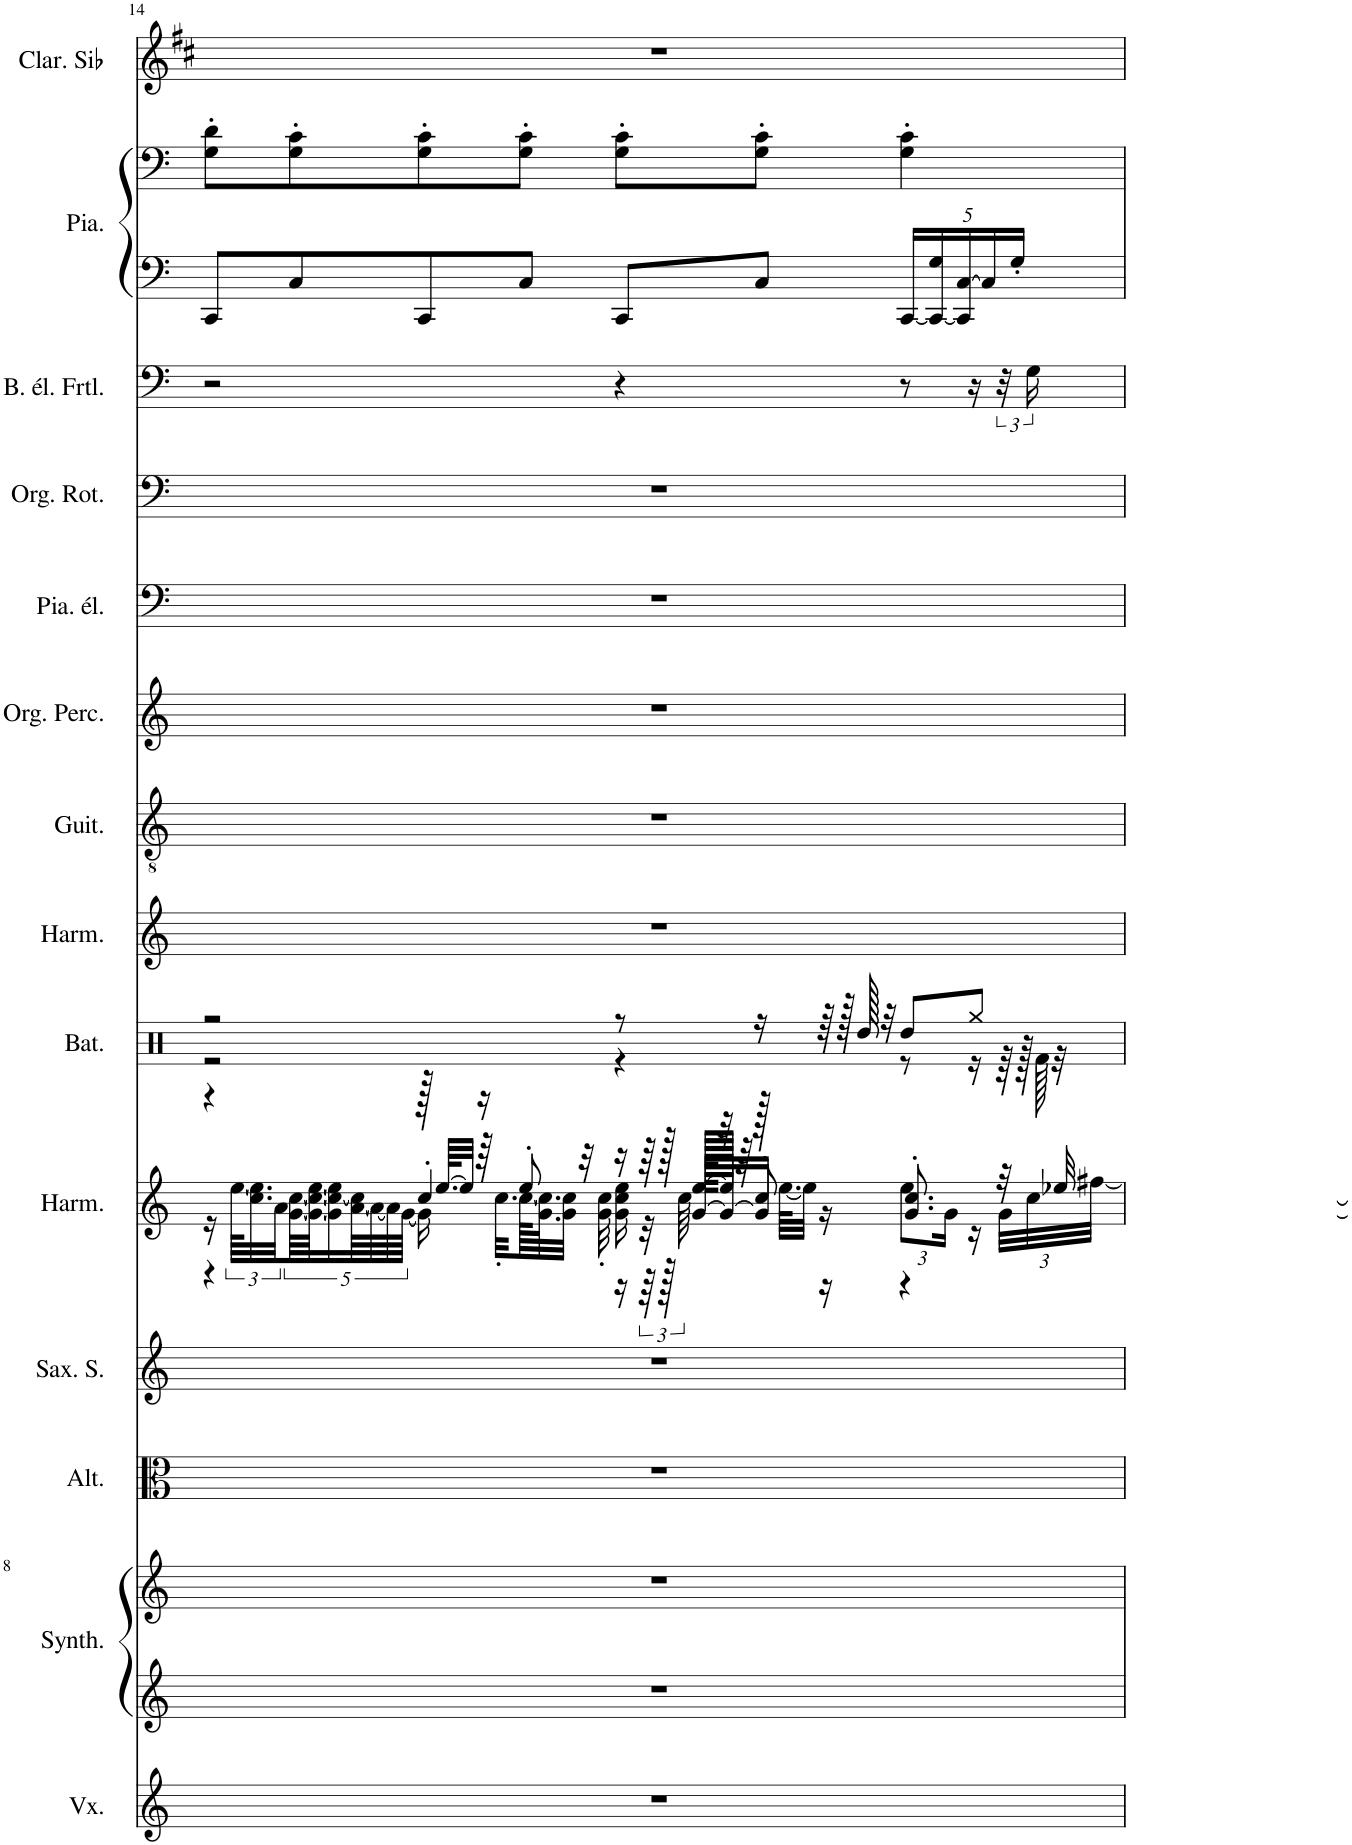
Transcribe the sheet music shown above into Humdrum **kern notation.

**kern	**kern	**kern	**kern	**kern	**kern	**kern	**kern	**kern	**kern	**kern	**kern	**kern	**kern	**kern	**kern
*part14	*part13	*part13	*part12	*part11	*part10	*part9	*part8	*part7	*part6	*part5	*part4	*part3	*part2	*part2	*part1
*staff16	*staff15	*staff14	*staff13	*staff12	*staff11	*staff10	*staff9	*staff8	*staff7	*staff6	*staff5	*staff4	*staff3	*staff2	*staff1
*I"Voix	*I"Synthétiseur d'instruments à cordes	*	*I"Altos	*I"Saxophone Soprano	*I"Harmonica	*I"Batterie	*I"Harmonica	*I"Guitare classique	*I"Orgue percussif	*I"Piano électrique	*I"Orgue rotatif	*I"Basse électrique fretless	*I"Piano	*	*I"Clarinette en Sib
*I'Vx.	*I'Synth.	*	*I'Alt.	*I'Sax. S.	*I'Harm.	*I'Bat.	*I'Harm.	*I'Guit.	*I'Org. Perc.	*I'Pia. él.	*I'Org. Rot.	*I'B. él. Frtl.	*I'Pia.	*	*I'Clar. Sib
!!LO:PB:g=z
*clefG2	*clefG2	*clefG2	*clefC3	*clefG2	*clefG2	*clefX	*clefG2	*clefGv2	*clefG2	*clefF4	*clefF4	*clefF4	*clefF4	*clefF4	*clefG2
*	*	*	*	*Trd1c2	*	*	*	*	*	*	*	*Trd7c12	*	*	*Trd1c2
*k[]	*k[]	*k[]	*k[]	*k[]	*k[]	*k[]	*k[]	*k[]	*k[]	*k[]	*k[]	*k[]	*k[]	*k[]	*k[f#c#]
*M4/4	*M4/4	*M4/4	*M4/4	*M4/4	*M4/4	*M4/4	*M4/4	*M4/4	*M4/4	*M4/4	*M4/4	*M4/4	*M4/4	*M4/4	*M4/4
=14	=14	=14	=14	=14	=14	=14	=14	=14	=14	=14	=14	=14	=14	=14	=14
*	*	*	*	*	*^	*^	*	*	*	*	*	*	*	*	*
*	*	*	*	*	*	*^	*	*	*	*	*	*	*	*	*	*	*
1r	1r	1r	1r	1r	4r	16r	4r	2r	2r	1r	1r	1r	1r	1r	2r	8CC/L	8G\' 8d\'L	1r
.	.	.	.	.	.	[96ee\KLLL	.	.	.	.	.	.	.	.	.	.	.	.
.	.	.	.	.	.	48.cc\ 48.ee\]	.	.	.	.	.	.	.	.	.	.	.	.
.	.	.	.	.	.	48a\	.	.	.	.	.	.	.	.	.	.	.	.
.	.	.	.	.	.	[80g\ [80cc\L	.	.	.	.	.	.	.	.	.	8C/	8G\' 8c\'	.
.	.	.	.	.	.	80g\_ 80cc\_ [80ee\JJ	.	.	.	.	.	.	.	.	.	.	.	.
.	.	.	.	.	.	20g\] 20cc\_ 20ee\]	.	.	.	.	.	.	.	.	.	.	.	.
.	.	.	.	.	.	[80a\ 80cc\]LL	.	.	.	.	.	.	.	.	.	.	.	.
.	.	.	.	.	.	80a\_	.	.	.	.	.	.	.	.	.	.	.	.
.	.	.	.	.	.	80a\]	.	.	.	.	.	.	.	.	.	.	.	.
.	.	.	.	.	.	[80g\JJJJ	.	.	.	.	.	.	.	.	.	.	.	.
.	.	.	.	.	128r	16g\]	4cc'/	.	.	.	.	.	.	.	.	8CC/	8G\' 8c\'	.
.	.	.	.	.	[64.ee/KLLL	.	.	.	.	.	.	.	.	.	.	.	.	.
.	.	.	.	.	32ee/JJJ]	.	.	.	.	.	.	.	.	.	.	.	.	.
.	.	.	.	.	16r	64r	.	.	.	.	.	.	.	.	.	.	.	.
.	.	.	.	.	.	32.cc'\LLL	.	.	.	.	.	.	.	.	.	.	.	.
.	.	.	.	.	8ee'/	[128cc\KL	.	.	.	.	.	.	.	.	.	8C/J	8G\' 8c\'J	.
.	.	.	.	.	.	[64.g\ 64.cc\_J	.	.	.	.	.	.	.	.	.	.	.	.
.	.	.	.	.	.	32g\] 32cc\]JJJ	.	.	.	.	.	.	.	.	.	.	.	.
.	.	.	.	.	.	32r	.	.	.	.	.	.	.	.	.	.	.	.
.	.	.	.	.	.	32g\' 32cc\'	.	.	.	.	.	.	.	.	.	.	.	.
.	.	.	.	.	16r	16g\ 16cc\ 16ee\	16r	8r	4r	.	.	.	.	.	4r	8CC/L	8G\' 8c\'L	.
.	.	.	.	.	64r	48r	64r	.	.	.	.	.	.	.	.	.	.	.
.	.	.	.	.	128r	.	128r	.	.	.	.	.	.	.	.	.	.	.
.	.	.	.	.	.	96cc\	.	.	.	.	.	.	.	.	.	.	.	.
.	.	.	.	.	[128ee/KLLLL	.	[128g/KKLLL	.	.	.	.	.	.	.	.	.	.	.
.	.	.	.	.	64ee/JJJJ]	32r	32g/J_	.	.	.	.	.	.	.	.	.	.	.
.	.	.	.	.	64r	.	.	.	.	.	.	.	.	.	.	.	.	.
.	.	.	.	.	8cc'/	128r	16g/JJ]	16r	.	.	.	.	.	.	.	8C/J	8G\' 8c\'J	.
.	.	.	.	.	.	[64.ee\KLLL	.	.	.	.	.	.	.	.	.	.	.	.
.	.	.	.	.	.	32ee\JJJ]	.	.	.	.	.	.	.	.	.	.	.	.
.	.	.	.	.	.	16r	16r	64r	.	.	.	.	.	.	.	.	.	.
.	.	.	.	.	.	.	.	128r	.	.	.	.	.	.	.	.	.	.
.	.	.	.	.	.	.	.	128Rdd/	.	.	.	.	.	.	.	.	.	.
.	.	.	.	.	.	.	.	32r	.	.	.	.	.	.	.	.	.	.
*	*	*	*	*	*	*Xbrackettup	*	*	*	*	*	*	*	*	*	*Xbrackettup	*	*
.	.	.	.	.	8.g/' 8.cc/'	12ee\L	4r	8Rdd/L	8r	.	.	.	.	.	8r	[20CC/LL	4G\' 4c\'	.
.	.	.	.	.	.	.	.	.	.	.	.	.	.	.	.	20CC/_ 20G/	.	.
.	.	.	.	.	.	24g\Jk	.	.	.	.	.	.	.	.	.	.	.	.
.	.	.	.	.	.	.	.	.	.	.	.	.	.	.	.	20CC/] [20C/	.	.
.	.	.	.	.	.	16r	.	8Rgg/J	16r	.	.	.	.	.	16r	.	.	.
.	.	.	.	.	.	.	.	.	.	.	.	.	.	.	.	20C/]	.	.
.	.	.	.	.	32r	48g\LLL	.	.	64r	.	.	.	.	.	48r	.	.	.
.	.	.	.	.	.	.	.	.	.	.	.	.	.	.	.	20G'/JJ	.	.
.	.	.	.	.	.	.	.	.	128r	.	.	.	.	.	.	.	.	.
.	.	.	.	.	.	48cc\	.	.	.	.	.	.	.	.	24G\	.	.	.
.	.	.	.	.	.	.	.	.	128Rf\	.	.	.	.	.	.	.	.	.
.	.	.	.	.	32ee-X/	.	.	.	32r	.	.	.	.	.	.	.	.	.
.	.	.	.	.	.	[48ff#X\JJJ	.	.	.	.	.	.	.	.	.	.	.	.
*	*	*	*	*	*v	*v	*v	*	*	*	*	*	*	*	*	*	*	*
*	*	*	*	*	*	*v	*v	*	*	*	*	*	*	*	*	*
=	=	=	=	=	=	=	=	=	=	=	=	=	=	=	=
*-	*-	*-	*-	*-	*-	*-	*-	*-	*-	*-	*-	*-	*-	*-	*-
